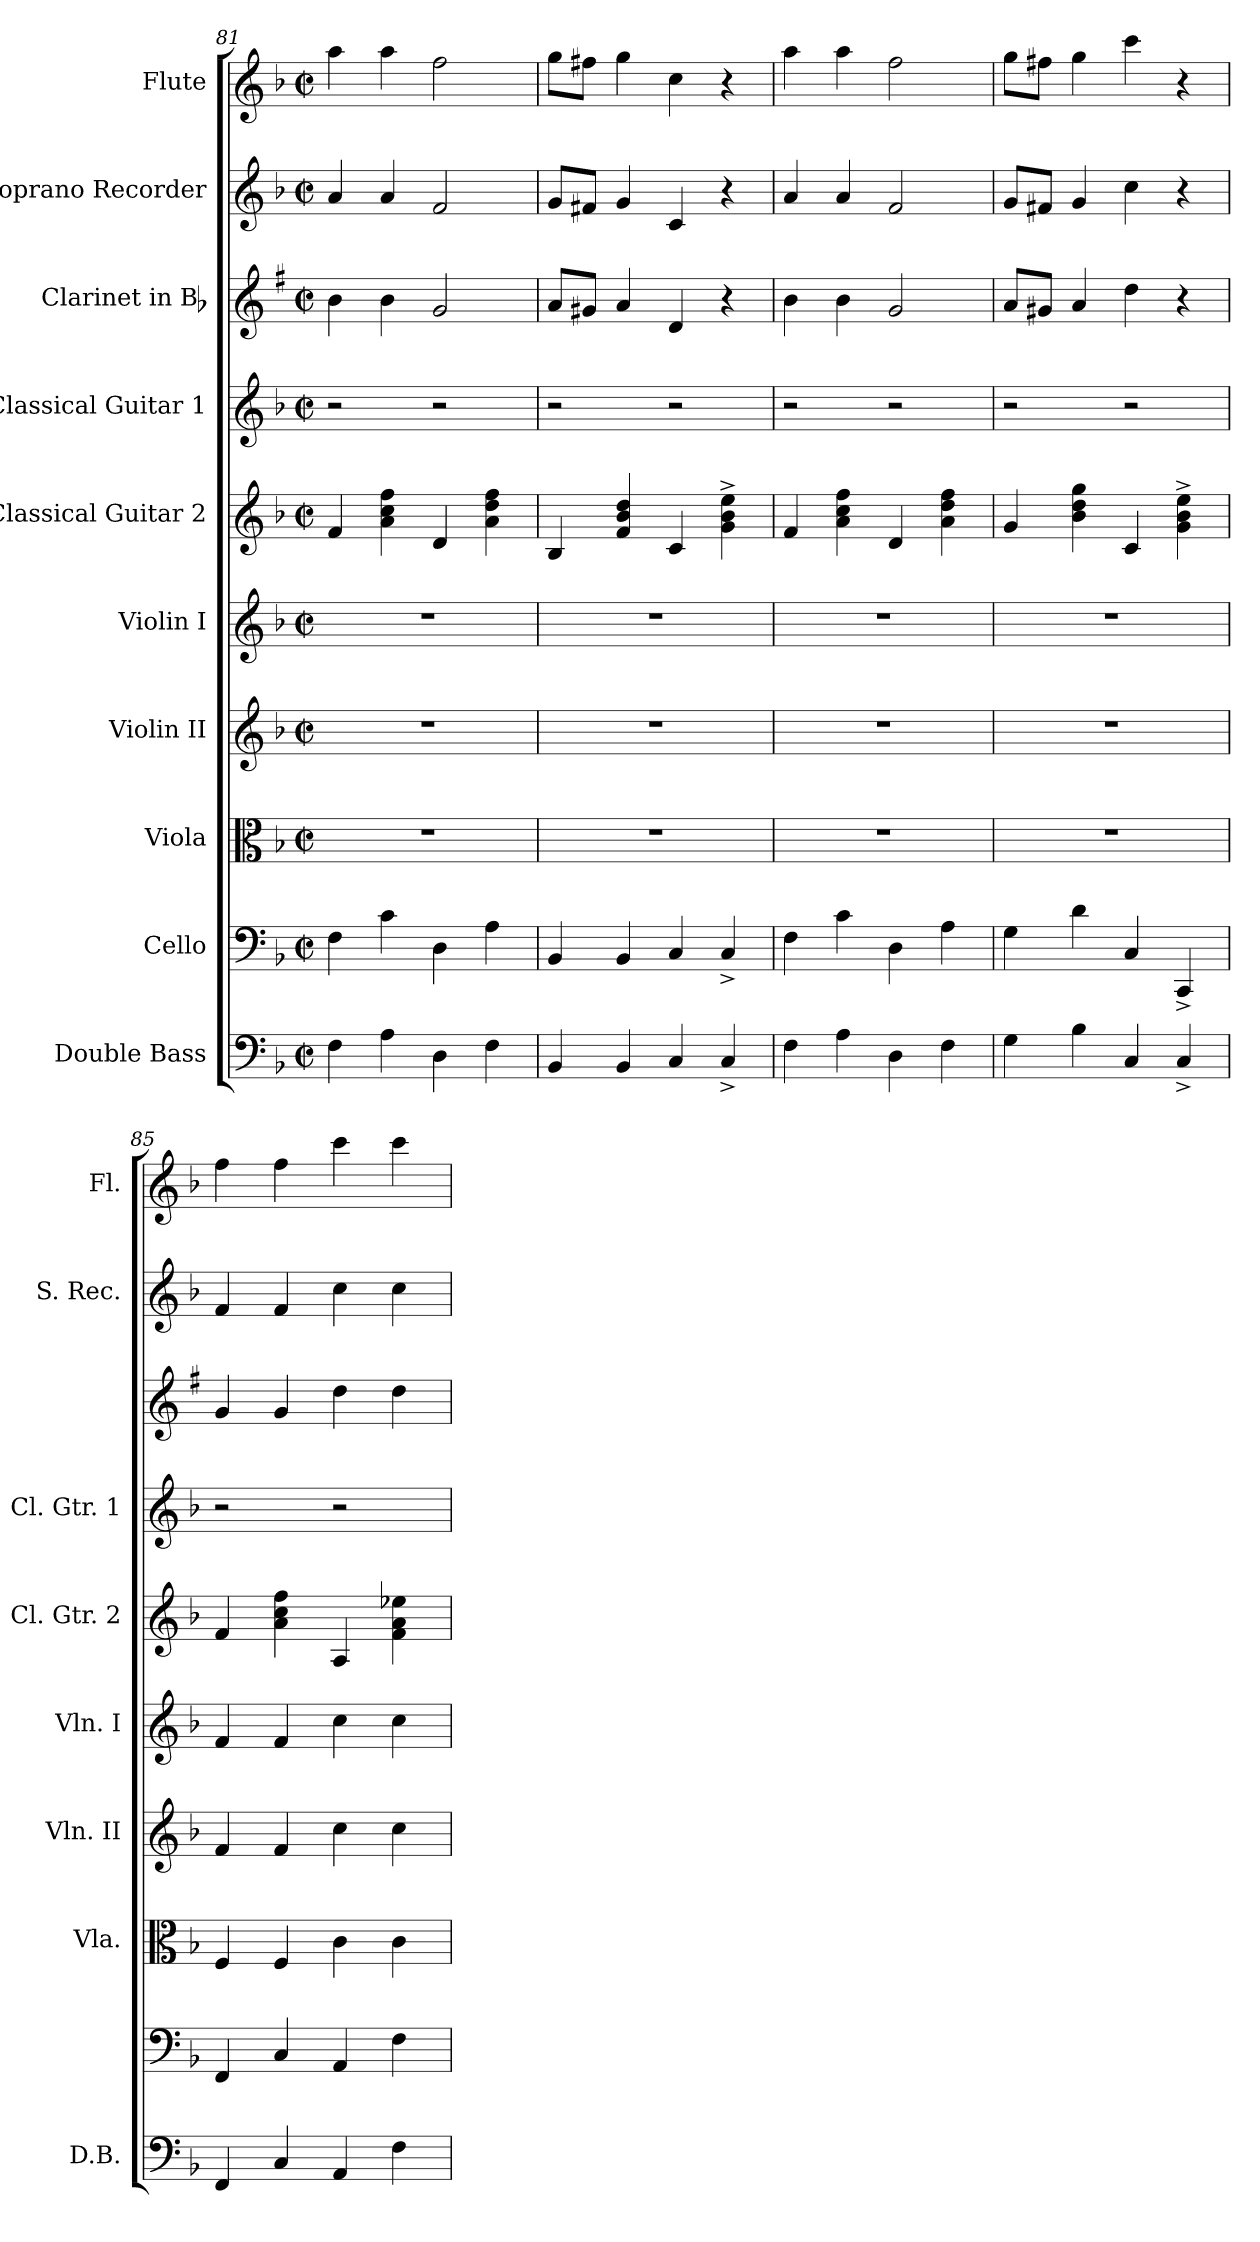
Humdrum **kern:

**kern	**kern	**kern	**kern	**kern	**kern	**kern	**kern	**kern	**kern
*part10	*part9	*part8	*part7	*part6	*part5	*part4	*part3	*part2	*part1
*staff10	*staff9	*staff8	*staff7	*staff6	*staff5	*staff4	*staff3	*staff2	*staff1
*I"Double Bass	*I"Cello	*I"Viola	*I"Violin II	*I"Violin I	*I"Classical Guitar 2	*I"Classical Guitar 1	*I"Clarinet in Bb	*I"Soprano Recorder	*I"Flute
*I'D.B.	*	*I'Vla.	*I'Vln. II	*I'Vln. I	*I'Cl. Gtr. 2	*I'Cl. Gtr. 1	*	*I'S. Rec.	*I'Fl.
!!LO:PB:g=z
*clefF4	*clefF4	*clefC3	*clefG2	*clefG2	*clefG2	*clefG2	*clefG2	*clefG2	*clefG2
*ITrd7c12	*	*	*	*	*ITrd7c12	*ITrd7c12	*ITrd1c2	*ITrd-7c-12	*
*k[b-]	*k[b-]	*k[b-]	*k[b-]	*k[b-]	*k[b-]	*k[b-]	*k[b-]	*k[b-]	*k[b-]
*F:	*F:	*F:	*F:	*F:	*F:	*F:	*F:	*F:	*F:
*M2/2	*M2/2	*M2/2	*M2/2	*M2/2	*M2/2	*M2/2	*M2/2	*M2/2	*M2/2
*met(c|)	*met(c|)	*met(c|)	*met(c|)	*met(c|)	*met(c|)	*met(c|)	*met(c|)	*met(c|)	*met(c|)
=81	=81	=81	=81	=81	=81	=81	=81	=81	=81
4FF\	4F\	1r	1r	1r	4F/	2r	4a\	4aa/	4aa\
4AA\	4c\	.	.	.	4A\ 4c\ 4f\	.	4a\	4aa/	4aa\
4DD\	4D\	.	.	.	4D/	2r	2f/	2ff/	2ff\
4FF\	4A\	.	.	.	4A\ 4d\ 4f\	.	.	.	.
=82	=82	=82	=82	=82	=82	=82	=82	=82	=82
4BBB-/	4BB-/	1r	1r	1r	4BB-/	2r	8g/L	8gg/L	8gg\L
.	.	.	.	.	.	.	8f#X/J	8ff#X/J	8ff#X\J
4BBB-/	4BB-/	.	.	.	4F/ 4B-/ 4d/	.	4g/	4gg/	4gg\
4CC/	4C/	.	.	.	4C/	2r	4c/	4cc/	4cc\
4CC^</	4C^</	.	.	.	4G\^> 4B-\^> 4e\^>	.	4r	4r	4r
=83	=83	=83	=83	=83	=83	=83	=83	=83	=83
4FF\	4F\	1r	1r	1r	4F/	2r	4a\	4aa/	4aa\
4AA\	4c\	.	.	.	4A\ 4c\ 4f\	.	4a\	4aa/	4aa\
4DD\	4D\	.	.	.	4D/	2r	2f/	2ff/	2ff\
4FF\	4A\	.	.	.	4A\ 4d\ 4f\	.	.	.	.
=84	=84	=84	=84	=84	=84	=84	=84	=84	=84
4GG\	4G\	1r	1r	1r	4G/	2r	8g/L	8gg/L	8gg\L
.	.	.	.	.	.	.	8f#X/J	8ff#X/J	8ff#X\J
4BB-\	4d\	.	.	.	4B-\ 4d\ 4g\	.	4g/	4gg/	4gg\
4CC/	4C/	.	.	.	4C/	2r	4cc\	4ccc\	4ccc\
4CC^</	4CC^</	.	.	.	4G\^> 4B-\^> 4e\^>	.	4r	4r	4r
!!LO:PB:g=z
=85	=85	=85	=85	=85	=85	=85	=85	=85	=85
4FFF/	4FF/	4F/	4f/	4f/	4F/	2r	4f/	4ff/	4ff\
4CC/	4C/	4F/	4f/	4f/	4A\ 4c\ 4f\	.	4f/	4ff/	4ff\
4AAA/	4AA/	4c\	4cc\	4cc\	4AA/	2r	4cc\	4ccc\	4ccc\
4FF\	4F\	4c\	4cc\	4cc\	4F\ 4A\ 4e-X\	.	4cc\	4ccc\	4ccc\
=	=	=	=	=	=	=	=	=	=
*-	*-	*-	*-	*-	*-	*-	*-	*-	*-
